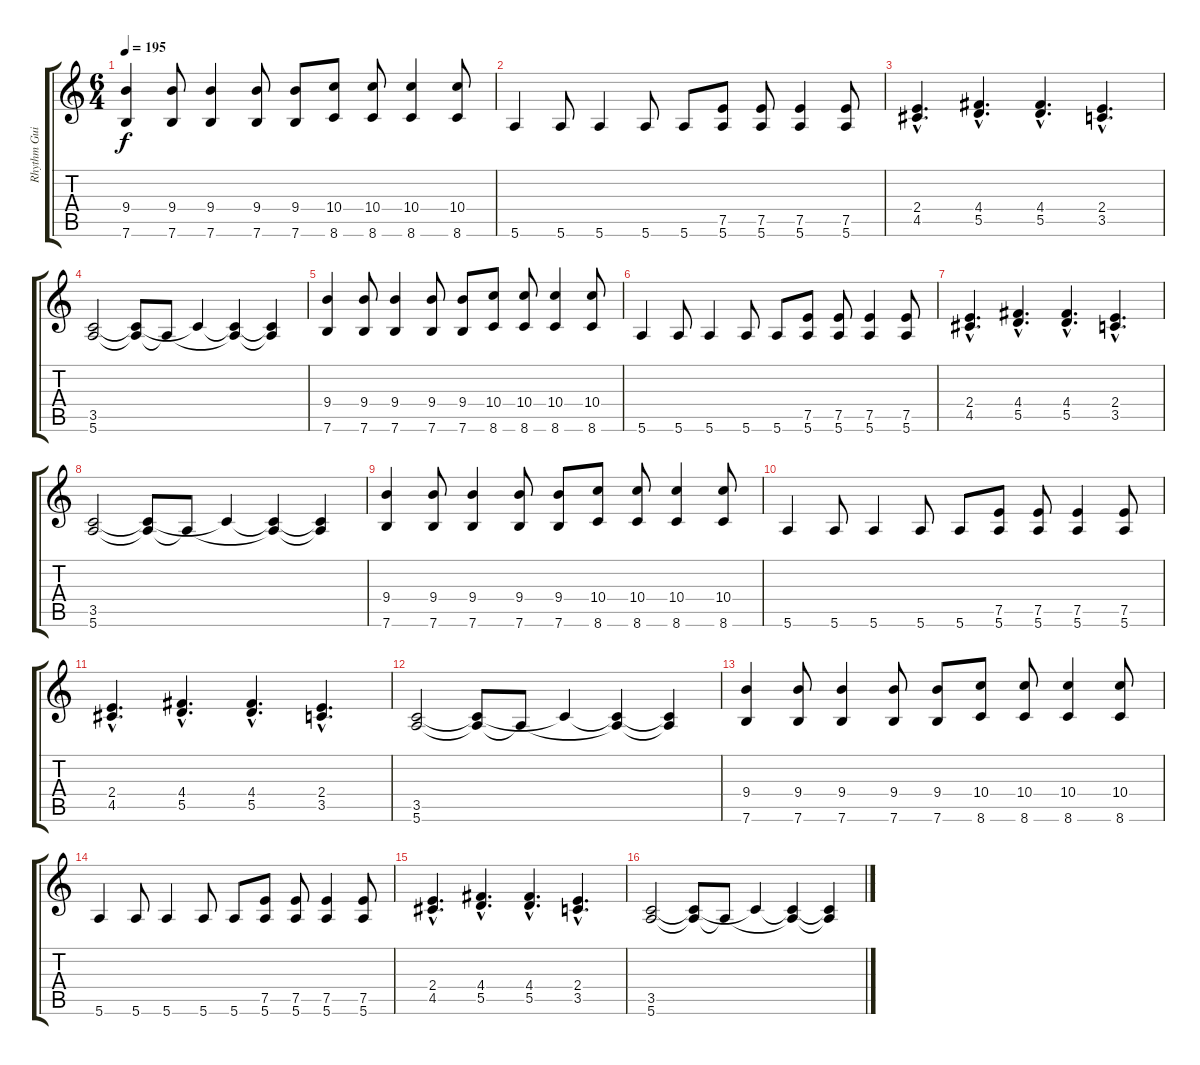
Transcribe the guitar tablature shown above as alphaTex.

\track ("Rhythm Guitar" "Rhythm Gui") {instrument distortionguitar}
\staff {score tabs}
\tuning (E4 B3 G3 D3 A2 E2) {hide}
\ts (6 4)
\tempo 195
\clef g2
\ks c
(9.4 7.6).4{dy f} (9.4 7.6).8 (9.4 7.6).4 (9.4 7.6).8 (9.4 7.6).8 (10.4 8.6).8 (10.4 8.6).8 (10.4 8.6).4 (10.4 8.6).8 |
5.6.4 5.6.8 5.6.4 5.6.8 5.6.8 (7.5 5.6).8 (7.5 5.6).8 (7.5 5.6).4 (7.5 5.6).8 |
(2.4{hac} 4.5{hac}).4{d} (4.4{hac} 5.5{hac}).4{d} (4.4{hac} 5.5{hac}).4{d} (2.4{hac} 3.5{hac}).4{d} |
(3.5 5.6).2 (3.5{t} 5.6{t}).8 5.6{t}.8 3.5{t}.4 (3.5{t} 5.6{t}).4 (3.5{t} 5.6{t}).4 |
(9.4 7.6).4 (9.4 7.6).8 (9.4 7.6).4 (9.4 7.6).8 (9.4 7.6).8 (10.4 8.6).8 (10.4 8.6).8 (10.4 8.6).4 (10.4 8.6).8 |
5.6.4 5.6.8 5.6.4 5.6.8 5.6.8 (7.5 5.6).8 (7.5 5.6).8 (7.5 5.6).4 (7.5 5.6).8 |
(2.4{hac} 4.5{hac}).4{d} (4.4{hac} 5.5{hac}).4{d} (4.4{hac} 5.5{hac}).4{d} (2.4{hac} 3.5{hac}).4{d} |
(3.5 5.6).2 (3.5{t} 5.6{t}).8 5.6{t}.8 3.5{t}.4 (3.5{t} 5.6{t}).4 (3.5{t} 5.6{t}).4 |
(9.4 7.6).4 (9.4 7.6).8 (9.4 7.6).4 (9.4 7.6).8 (9.4 7.6).8 (10.4 8.6).8 (10.4 8.6).8 (10.4 8.6).4 (10.4 8.6).8 |
5.6.4 5.6.8 5.6.4 5.6.8 5.6.8 (7.5 5.6).8 (7.5 5.6).8 (7.5 5.6).4 (7.5 5.6).8 |
(2.4{hac} 4.5{hac}).4{d} (4.4{hac} 5.5{hac}).4{d} (4.4{hac} 5.5{hac}).4{d} (2.4{hac} 3.5{hac}).4{d} |
(3.5 5.6).2 (3.5{t} 5.6{t}).8 5.6{t}.8 3.5{t}.4 (3.5{t} 5.6{t}).4 (3.5{t} 5.6{t}).4 |
(9.4 7.6).4 (9.4 7.6).8 (9.4 7.6).4 (9.4 7.6).8 (9.4 7.6).8 (10.4 8.6).8 (10.4 8.6).8 (10.4 8.6).4 (10.4 8.6).8 |
5.6.4 5.6.8 5.6.4 5.6.8 5.6.8 (7.5 5.6).8 (7.5 5.6).8 (7.5 5.6).4 (7.5 5.6).8 |
(2.4{hac} 4.5{hac}).4{d} (4.4{hac} 5.5{hac}).4{d} (4.4{hac} 5.5{hac}).4{d} (2.4{hac} 3.5{hac}).4{d} |
(3.5 5.6).2 (3.5{t} 5.6{t}).8 5.6{t}.8 3.5{t}.4 (3.5{t} 5.6{t}).4 (3.5{t} 5.6{t}).4
